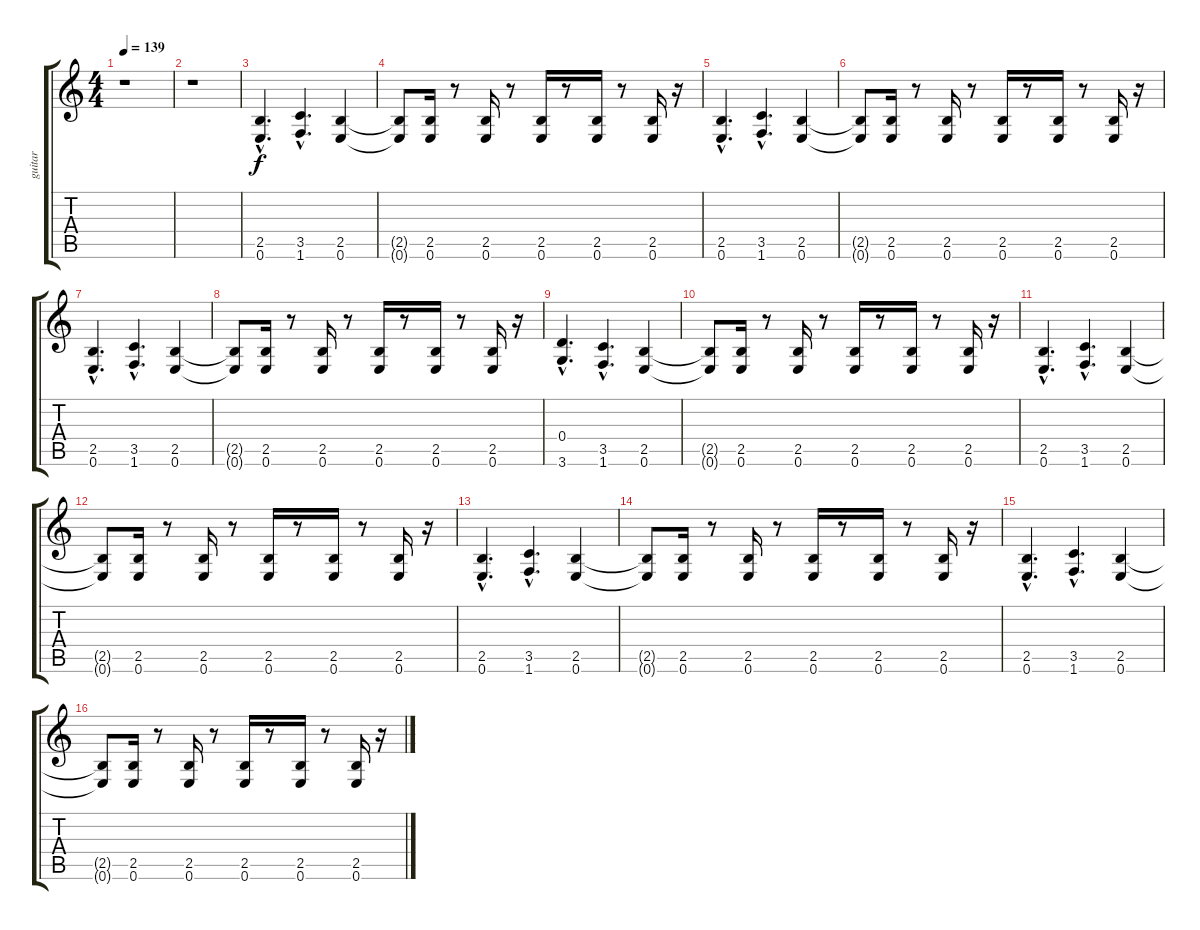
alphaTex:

\track ("guitar" "guitar") {instrument distortionguitar}
\staff {score tabs}
\tuning (E4 B3 G3 D3 A2 E2) {hide}
\ts (4 4)
\tempo 139
\clef g2
\ks c
r.1{dy f instrument distortionguitar} |
r.1 |
(2.5{hac} 0.6{hac}).4{d} (3.5{hac} 1.6{hac}).4{d} (2.5 0.6).4 |
(2.5{t} 0.6{t}).8 (2.5 0.6).16 r.8 (2.5 0.6).16 r.8 (2.5 0.6).16 r.8 (2.5 0.6).16 r.8 (2.5 0.6).16 r.16 |
(2.5{hac} 0.6{hac}).4{d} (3.5{hac} 1.6{hac}).4{d} (2.5 0.6).4 |
(2.5{t} 0.6{t}).8 (2.5 0.6).16 r.8 (2.5 0.6).16 r.8 (2.5 0.6).16 r.8 (2.5 0.6).16 r.8 (2.5 0.6).16 r.16 |
(2.5{hac} 0.6{hac}).4{d} (3.5{hac} 1.6{hac}).4{d} (2.5 0.6).4 |
(2.5{t} 0.6{t}).8 (2.5 0.6).16 r.8 (2.5 0.6).16 r.8 (2.5 0.6).16 r.8 (2.5 0.6).16 r.8 (2.5 0.6).16 r.16 |
(0.4{hac} 3.6{hac}).4{d} (3.5{hac} 1.6{hac}).4{d} (2.5 0.6).4 |
(2.5{t} 0.6{t}).8 (2.5 0.6).16 r.8 (2.5 0.6).16 r.8 (2.5 0.6).16 r.8 (2.5 0.6).16 r.8 (2.5 0.6).16 r.16 |
(2.5{hac} 0.6{hac}).4{d} (3.5{hac} 1.6{hac}).4{d} (2.5 0.6).4 |
(2.5{t} 0.6{t}).8 (2.5 0.6).16 r.8 (2.5 0.6).16 r.8 (2.5 0.6).16 r.8 (2.5 0.6).16 r.8 (2.5 0.6).16 r.16 |
(2.5{hac} 0.6{hac}).4{d} (3.5{hac} 1.6{hac}).4{d} (2.5 0.6).4 |
(2.5{t} 0.6{t}).8 (2.5 0.6).16 r.8 (2.5 0.6).16 r.8 (2.5 0.6).16 r.8 (2.5 0.6).16 r.8 (2.5 0.6).16 r.16 |
(2.5{hac} 0.6{hac}).4{d} (3.5{hac} 1.6{hac}).4{d} (2.5 0.6).4 |
(2.5{t} 0.6{t}).8 (2.5 0.6).16 r.8 (2.5 0.6).16 r.8 (2.5 0.6).16 r.8 (2.5 0.6).16 r.8 (2.5 0.6).16 r.16
